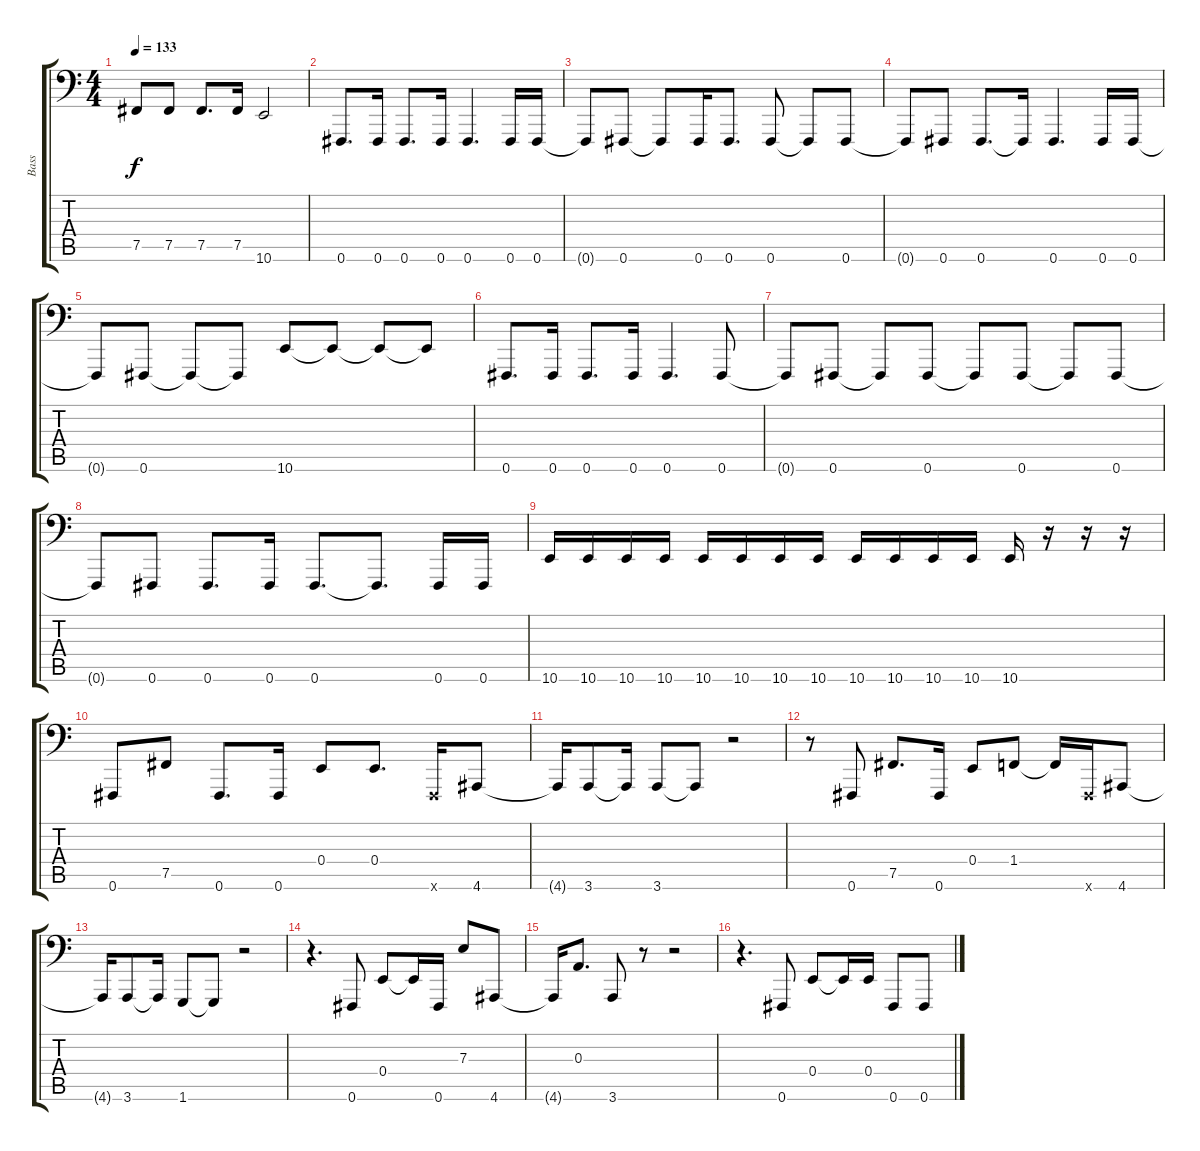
\track ("Bass" "Bass") {instrument electricbassfinger}
\staff {score tabs}
\tuning (G2 D2 A1 E1 B0 Gb0) {hide}
\ts (4 4)
\tempo 133
\clef f4
\ks c
7.5{t}.8{dy f} 7.5.8 7.5.8{d} 7.5.16 10.6.2 |
0.6.8{d} 0.6.16 0.6.8{d} 0.6.16 0.6.4{d} 0.6.16 0.6.16 |
0.6{t}.8 0.6.8 0.6{t}.8 0.6.16 0.6.8{d} 0.6.8 0.6{t}.8 0.6.8 |
0.6{t}.8 0.6.8 0.6.8{d} 0.6{t}.16 0.6.4{d} 0.6.16 0.6.16 |
0.6{t}.8 0.6.8 0.6{t}.8 0.6{t}.8 10.6.8 10.6{t}.8 10.6{t}.8 10.6{t}.8 |
0.6.8{d} 0.6.16 0.6.8{d} 0.6.16 0.6.4{d} 0.6.8 |
0.6{t}.8 0.6.8 0.6{t}.8 0.6.8 0.6{t}.8 0.6.8 0.6{t}.8 0.6.8 |
0.6{t}.8 0.6.8 0.6.8{d} 0.6.16 0.6.8{d} 0.6{t}.8{d} 0.6.16 0.6.16 |
10.6.16 10.6.16 10.6.16 10.6.16 10.6.16 10.6.16 10.6.16 10.6.16 10.6.16 10.6.16 10.6.16 10.6.16 10.6.16 r.16 r.16 r.16 |
0.6.8 7.5.8 0.6.8{d} 0.6.16 0.4.8 0.4.8{d} 0.6{x}.16 4.6.8 |
4.6{t}.16 3.6.8 3.6{t}.16 3.6.8 3.6{t}.8 r.2 |
r.8 0.6.8 7.5.8{d} 0.6.16 0.4.8 1.4.8 1.4{t}.16 0.6{x}.16 4.6.8 |
4.6{t}.16 3.6.8 3.6{t}.16 1.6.8 1.6{t}.8 r.2 |
r.4{d} 0.6.8 0.4.8 0.4{t}.16 0.6.16 7.3.8 4.6.8 |
4.6{t}.16 0.3.8{d} 3.6.8 r.8 r.2 |
r.4{d} 0.6.8 0.4.8 0.4{t}.16 0.4.16 0.6.8 0.6.8
